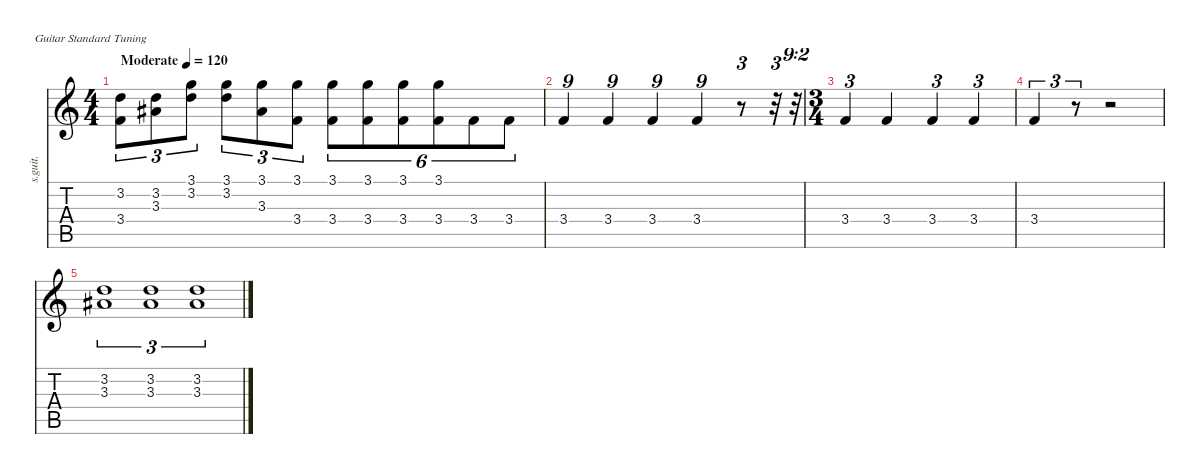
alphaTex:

\defaultSystemsLayout 4
\hideDynamics
\bracketExtendMode nobrackets
\otherSystemsTrackNameOrientation horizontal
\track ("Track 1" "s.guit.") {instrument acousticguitarsteel}
\staff {score tabs}
\tuning (E4 B3 G3 D3 A2 E2)
\ts (4 4)
\beaming (8 2 2 2 2)
\tempo (120 "Moderate")
\clef g2
\ks c
(3.2 3.4).8{tu (3 2) dy f instrument acousticguitarsteel beam Down} (3.2 3.3{acc #}).8{tu (3 2) beam Down} (3.1 3.2).8{tu (3 2) beam Down} (3.1 3.2).8{tu (3 2) beam Down} (3.1 3.3{acc #}).8{tu (3 2) beam Down} (3.1 3.4).8{tu (3 2) beam Down} (3.1 3.4).8{tu (6 4) beam Down} (3.1 3.4).8{tu (6 4) beam Down} (3.1 3.4).8{tu (6 4) beam Down} (3.1 3.4).8{tu (6 4) beam Down} 3.4.8{tu (6 4) beam Down} 3.4.8{tu (6 4) beam Down} |
3.4.4{tu (9 8) beam Up} 3.4.4{tu (9 8) beam Up} 3.4.4{tu (9 8) beam Up} 3.4.4{tu (9 8) beam Up} r.8{tu (3 2) beam Up} r.32{tu (3 2) beam Up} r.32{tu (9 2) beam Up} |
\ts (3 4)
\beaming (8 2 2 2)
3.4.4{tu (3 2) beam Up} 3.4.4{beam Up} 3.4.4{tu (3 2) beam Up} 3.4.4{tu (3 2) beam Up} |
3.4.4{tu (3 2) beam Up} r.8{tu (3 2) beam Up} r.2{beam Up} |
(3.2 3.3{acc #}).1{tu (3 2) beam Down} (3.2 3.3{acc #}).1{tu (3 2) beam Down} (3.2 3.3{acc #}).1{tu (3 2) beam Down}
